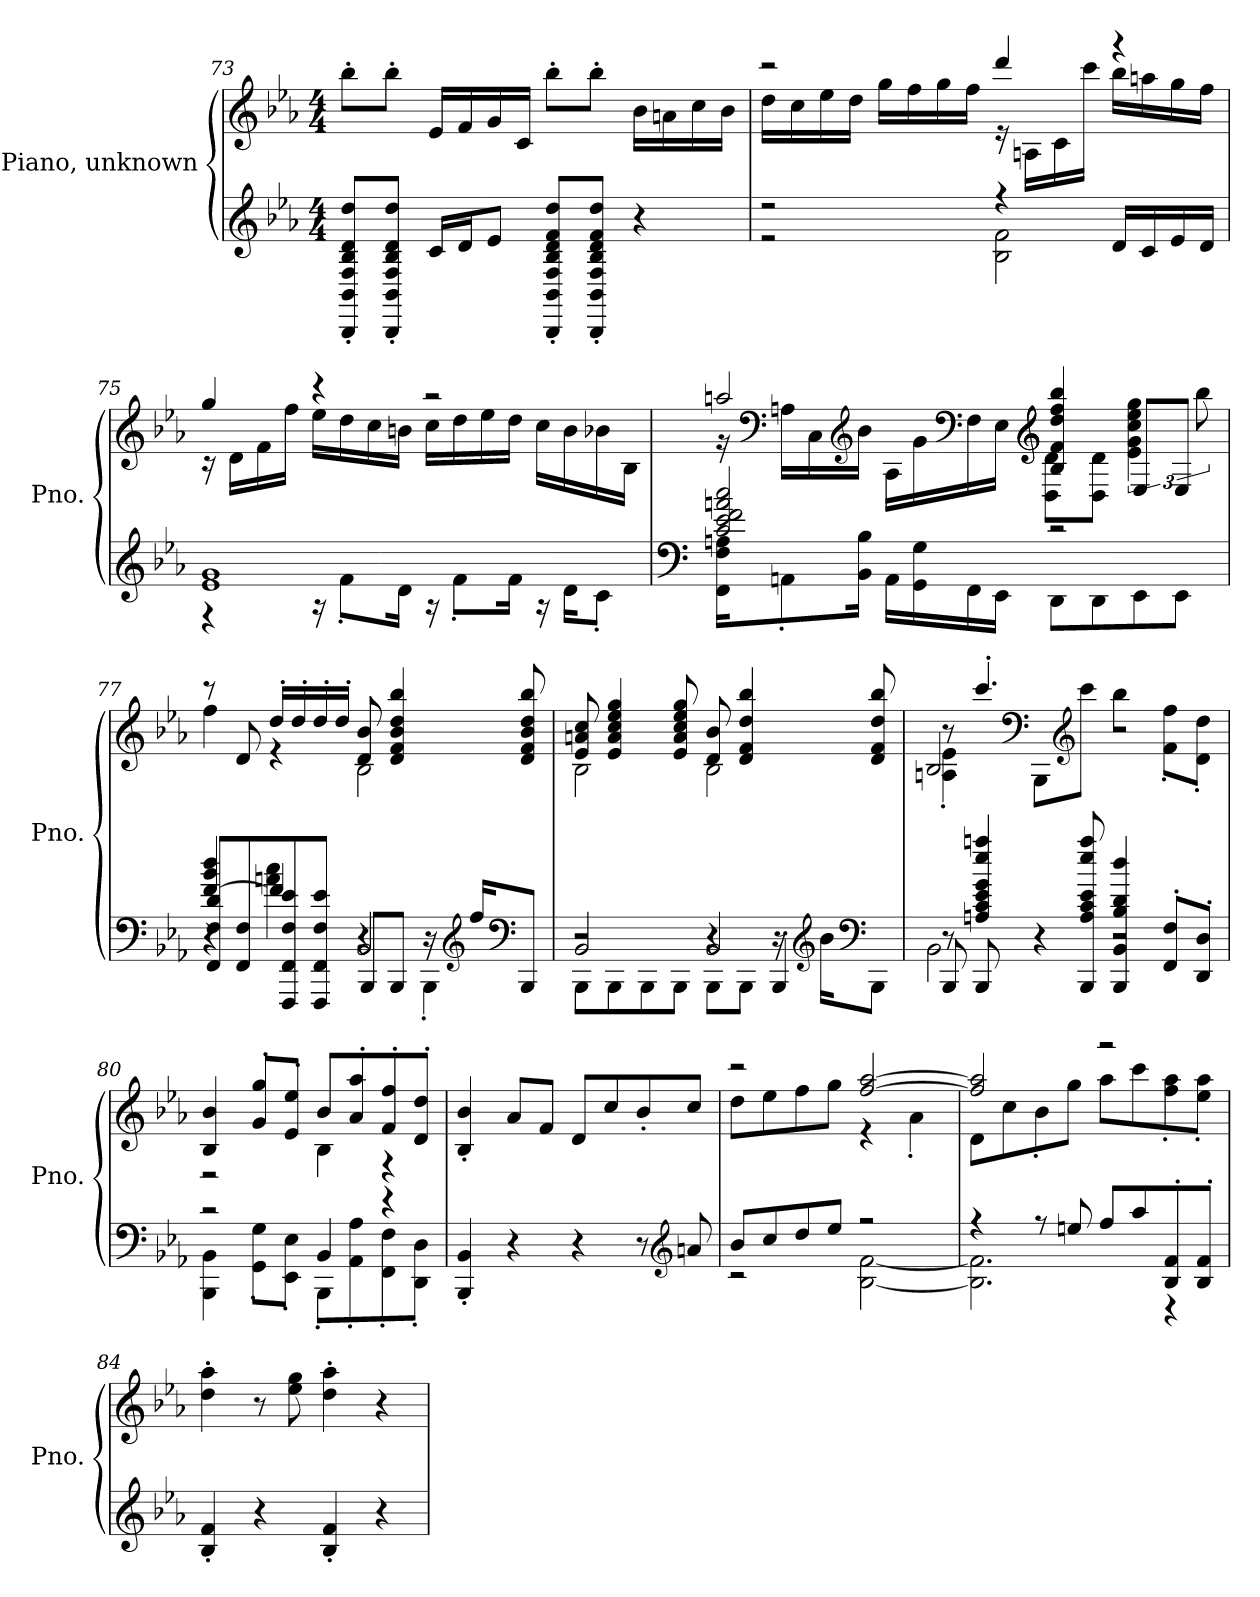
**kern	**kern
*part1	*part1
*staff2	*staff1
*I"Piano, unknown	*
*I'Pno.	*
*clefG2	*clefG2
*k[b-e-a-]	*k[b-e-a-]
*M4/4	*M4/4
=73	=73
8BBB-/' 8BB-/' 8F/' 8B-/' 8d/' 8dd/'L	8bb-'\L
8BBB-/' 8BB-/' 8F/' 8B-/' 8d/' 8dd/'J	8bb-'\J
16c/LL	16e-/LL
16d/J	16f/
8e-/J	16g/
.	16c/JJ
8BBB-/' 8BB-/' 8F/' 8B-/' 8d/' 8f/' 8dd/'L	8bb-'\L
8BBB-/' 8BB-/' 8F/' 8B-/' 8d/' 8f/' 8dd/'J	8bb-'\J
4r	16b-\LL
.	16an\
.	16cc\
.	16b-\JJ
=74	=74
*^	*^
2r	2r	2r	16dd\LL
.	.	.	16cc\
.	.	.	16ee-\
.	.	.	16dd\JJ
.	.	.	16gg\LL
.	.	.	16ff\
.	.	.	16gg\
.	.	.	16ff\JJ
4r	2B-\ 2f\	4ddd/	16r
.	.	.	16An\LL
.	.	.	16c\
.	.	.	16ccc\JJ
16d/LL	.	4r	16bb-\LL
16c/	.	.	16aan\
16e-/	.	.	16gg\
16d/JJ	.	.	16ff\JJ
!!LO:LB:g=z	!!
=75	=75	=75	=75
1e- 1g	4r	4gg/	16r
.	.	.	16d\LL
.	.	.	16f\
.	.	.	16ff\JJ
.	16r	4r	16ee-\LL
.	8f'\L	.	16dd\
.	.	.	16cc\
.	16d\Jk	.	16bn\JJ
.	16r	2r	16cc\LL
.	8f'\L	.	16dd\
.	.	.	16ee-\
.	16f\Jk	.	16dd\JJ
.	16r	.	16cc\LL
.	16d\KL	.	16b\
.	8c'\J	.	16b-X\
.	.	.	16B-\JJ
=76	=76	=76	=76
*clefF4	*	*	*
2c/ 2e-/ 2f/ 2an/ 2cc/	16FF\ 16F\ 16An\KL	2aan/	16r
*	*	*clefF4	*
.	8AAn'\	.	16An\LL
.	.	.	16C\
*	*	*clefG2	*
.	16BB-\ 16B-\Jk	.	16b-\JJ
.	16AA\LL	.	16A\LL
.	16GG\ 16G\	.	16g\
*	*	*clefF4	*
.	16FF\	.	16F\
.	16EE-\JJ	.	16E-\JJ
*	*	*clefG2	*
2r	8DD\L	4B-/ 4f/ 4dd/ 4ff/ 4bb-/	8D\ 8d\L
.	8DD\	.	8D\ 8d\J
.	8EE-\	8E-/L	6e-\ 6g\ 6cc\ 6ee-\ 6gg\
.	8EE-\J	8E-/J	.
.	.	.	12bb-\
!!LO:LB:g=z	!!
=77	=77	=77	=77
*	*^	*	*
[4f/ 4b-/ 4dd/	4r	8FF/ 8F/ 8d/L	8r	4ff\
.	.	8FF/ 8F/	8d/	.
4f/]	4an\ 4cc\	8FFF/ 8FF/ 8F/ 8e-/	16dd'/LL	4r
.	.	.	16dd'/	.
.	.	8FFF/ 8FF/ 8F/ 8e-/J	16dd'/	.
.	.	.	16dd'/JJ	.
2BB-/	4r	8BBB-/L	8d/ 8b-/	2B-\
.	.	8BBB-/J	4d/ 4f/ 4b-/ 4dd/ 4bb-/	.
.	4BBB-'\	16r	.	.
*clefG2	*	*	*	*
.	.	16ff/KL	.	.
*clefF4	*	*	*	*
.	.	8BBB-/J	8d/ 8f/ 8b-/ 8dd/ 8bb-/	.
=78	=78	=78	=78	=78
2BB-/	8BBB-\L	2r	8e-/ 8an/ 8cc/	2B-\
.	8BBB-\	.	4e-/ 4a/ 4cc/ 4ee-/ 4gg/	.
.	8BBB-\	.	.	.
.	8BBB-\J	.	8e-/ 8a/ 8cc/ 8ee-/ 8gg/	.
2BB-/	8BBB-\L	4r	8d/ 8b-/	2B-\
.	8BBB-\J	.	4d/ 4f/ 4dd/ 4bb-/	.
.	16r	4BBB-'/	.	.
*clefG2	*	*	*	*
.	16b-\KL	.	.	.
*clefF4	*	*	*	*
.	8BBB-\J	.	8d/ 8f/ 8dd/ 8bb-/	.
!!LO:LB:g=z
=79	=79	=79	=79	=79
*	*	*	*	*^
8BBB-/	2BB-\	8r	8r	4An\' 4e-\'	2B-/
4An/ 4c/ 4e-/ 4g/ 4ee-/ 4aan/	.	8BBB-/	4.ccc'/	.	.
*	*	*	*clefF4	*	*
.	.	4r	.	8BBB-\L	.
*	*	*	*clefG2	*	*
8BBB-/ 8A/ 8c/ 8e-/ 8ee-/ 8aa/	.	.	.	8ccc\J	.
4BBB-/ 4BB-/ 4B-/ 4d/ 4dd/	2r	2r	2r	4bb-\	2r
8FF/' 8F/'L	.	.	.	8f\' 8ff\'L	.
8DD/' 8D/'J	.	.	.	8d\' 8dd\'J	.
*	*v	*v	*	*	*
*	*	*	*v	*v
=80	=80	=80	=80
2r	4BBB-\ 4BB-\	4B-/ 4b-/	2r
.	8GG\' 8G\'L	8g/' 8gg/'L	.
.	8EE-\' 8E-\'J	8e-/' 8ee-/'J	.
4BB-/	8BBB-'\L	8b-/L	4B-\
.	8AA-\' 8A-\'	8a-/' 8aa-/'	.
4r	8FF\' 8F\'	8f/' 8ff/'	4r
.	8DD\' 8D\'J	8d/' 8dd/'J	.
*v	*v	*	*
*	*v	*v
=81	=81
4BBB-/' 4BB-/'	4B-/' 4b-/'
4r	8a-/L
.	8f/J
4r	8d/L
.	8cc/
8r	8b-'/
*clefG2	*
8an/	8cc/J
=82	=82
*^	*^
8b-/L	2r	2r	8dd\L
8cc/	.	.	8ee-\
8dd/	.	.	8ff\
8ee-/J	.	.	8gg\J
2r	[2B-\ [2f\	[2ff/ [2aa-/	4r
.	.	.	4a-'\
!!LO:PB:g=z	!!
=83	=83	=83	=83
4r	2.B-\] 2.f\]	2ff/] 2aa-/]	8d\L
.	.	.	8cc\
8r	.	.	8b-'\
8een/	.	.	8gg\J
8ff/L	.	2r	8aa-\L
8aa-/	.	.	8ccc\
8B-/' 8f/'	4r	.	8ff\' 8aa-\'
8B-/' 8f/'J	.	.	8ee-\' 8aa-\'J
*v	*v	*	*
*	*v	*v
=84	=84
4B-/' 4f/'	4dd\' 4aa-\'
4r	8r
.	8ee-\ 8gg\
4B-/' 4f/'	4dd\' 4aa-\'
4r	4r
=	=
*-	*-
